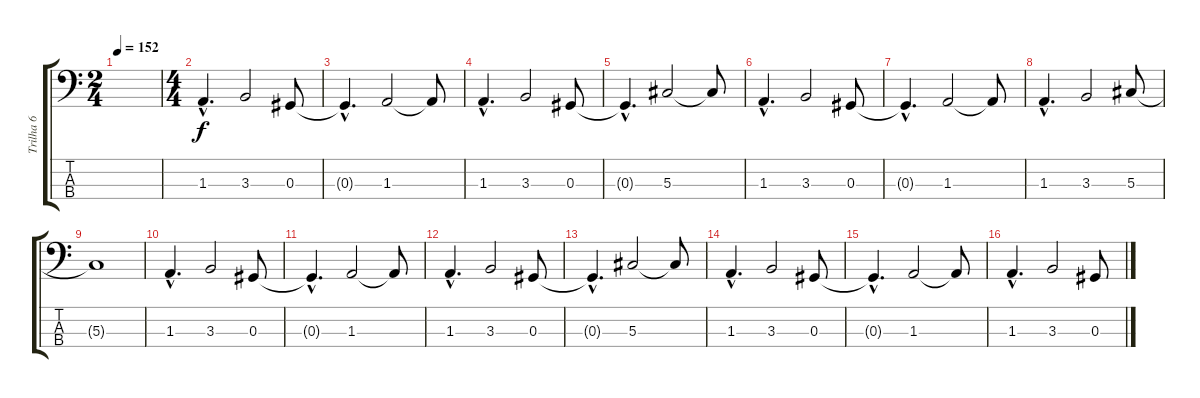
\track ("Trilha 6" "Trilha 6") {instrument electricbassfinger}
\staff {score tabs}
\tuning (Gb2 Db2 Ab1 Eb1) {hide}
\ts (2 4)
\tempo 152
\clef f4
\ks c
|
\ts (4 4)
1.3{hac}.4{d} 3.3.2 0.3.8 |
0.3{hac t}.4{d} 1.3.2 1.3{t}.8 |
1.3{hac}.4{d} 3.3.2 0.3.8 |
0.3{hac t}.4{d} 5.3.2 5.3{t}.8 |
1.3{hac}.4{d} 3.3.2 0.3.8 |
0.3{hac t}.4{d} 1.3.2 1.3{t}.8 |
1.3{hac}.4{d} 3.3.2 5.3.8 |
5.3{t}.1 |
1.3{hac}.4{d} 3.3.2 0.3.8 |
0.3{hac t}.4{d} 1.3.2 1.3{t}.8 |
1.3{hac}.4{d} 3.3.2 0.3.8 |
0.3{hac t}.4{d} 5.3.2 5.3{t}.8 |
1.3{hac}.4{d} 3.3.2 0.3.8 |
0.3{hac t}.4{d} 1.3.2 1.3{t}.8 |
1.3{hac}.4{d} 3.3.2 0.3.8
